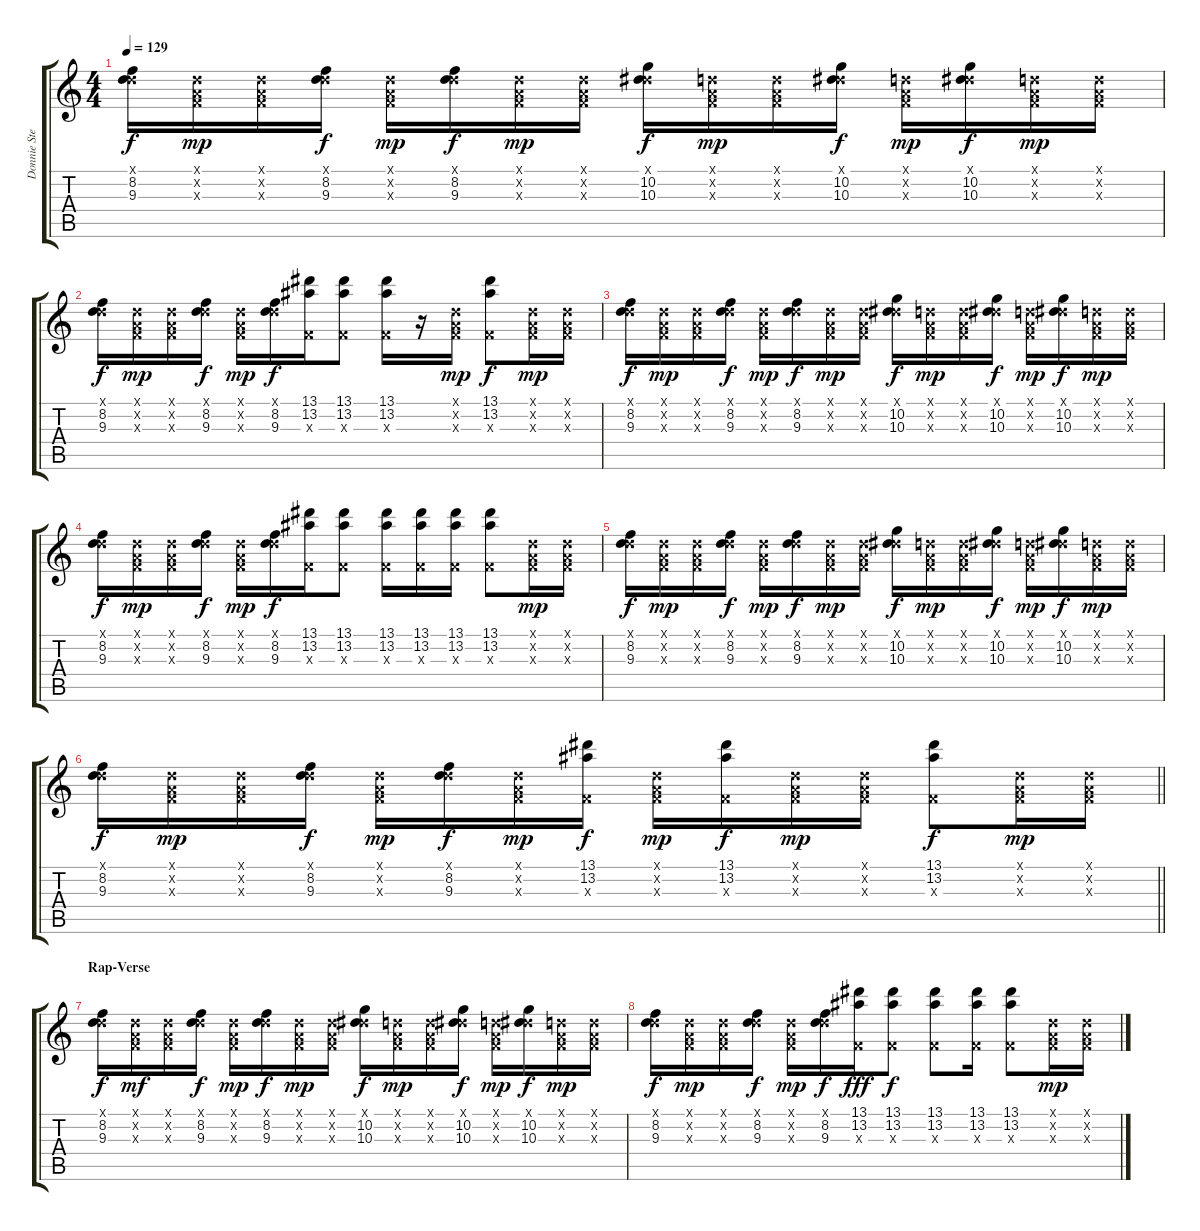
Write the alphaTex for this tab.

\track ("Donnie Steele" "Donnie Ste") {instrument distortionguitar}
\staff {score tabs}
\tuning (D4 A3 F3 C3 G2 C2) {hide}
\ts (4 4)
\tempo 129
\clef g2
\ks c
(0.1{x} 8.2 9.3).16{dy f} (0.1{x} 0.2{x} 0.3{x}).16{dy mp} (0.1{x} 0.2{x} 0.3{x}).16 (0.1{x} 8.2 9.3).16{dy f} (0.1{x} 0.2{x} 0.3{x}).16{dy mp} (0.1{x} 8.2 9.3).16{dy f} (0.1{x} 0.2{x} 0.3{x}).16{dy mp} (0.1{x} 0.2{x} 0.3{x}).16 (0.1{x} 10.2 10.3).16{dy f} (0.1{x} 0.2{x} 0.3{x}).16{dy mp} (0.1{x} 0.2{x} 0.3{x}).16 (0.1{x} 10.2 10.3).16{dy f} (0.1{x} 0.2{x} 0.3{x}).16{dy mp} (0.1{x} 10.2 10.3).16{dy f} (0.1{x} 0.2{x} 0.3{x}).16{dy mp} (0.1{x} 0.2{x} 0.3{x}).16 |
(0.1{x} 8.2 9.3).16{dy f} (0.1{x} 0.2{x} 0.3{x}).16{dy mp} (0.1{x} 0.2{x} 0.3{x}).16 (0.1{x} 8.2 9.3).16{dy f} (0.1{x} 0.2{x} 0.3{x}).16{dy mp} (0.1{x} 8.2 9.3).16{dy f} (13.1 13.2 0.3{x}).16 (13.1 13.2 0.3{x}).8 (13.1 13.2 0.3{x}).16 r.16 (0.1{x} 0.2{x} 0.3{x}).16{dy mp} (13.1 13.2 0.3{x}).8{dy f} (0.1{x} 0.2{x} 0.3{x}).16{dy mp} (0.1{x} 0.2{x} 0.3{x}).16 |
(0.1{x} 8.2 9.3).16{dy f} (0.1{x} 0.2{x} 0.3{x}).16{dy mp} (0.1{x} 0.2{x} 0.3{x}).16 (0.1{x} 8.2 9.3).16{dy f} (0.1{x} 0.2{x} 0.3{x}).16{dy mp} (0.1{x} 8.2 9.3).16{dy f} (0.1{x} 0.2{x} 0.3{x}).16{dy mp} (0.1{x} 0.2{x} 0.3{x}).16 (0.1{x} 10.2 10.3).16{dy f} (0.1{x} 0.2{x} 0.3{x}).16{dy mp} (0.1{x} 0.2{x} 0.3{x}).16 (0.1{x} 10.2 10.3).16{dy f} (0.1{x} 0.2{x} 0.3{x}).16{dy mp} (0.1{x} 10.2 10.3).16{dy f} (0.1{x} 0.2{x} 0.3{x}).16{dy mp} (0.1{x} 0.2{x} 0.3{x}).16 |
(0.1{x} 8.2 9.3).16{dy f} (0.1{x} 0.2{x} 0.3{x}).16{dy mp} (0.1{x} 0.2{x} 0.3{x}).16 (0.1{x} 8.2 9.3).16{dy f} (0.1{x} 0.2{x} 0.3{x}).16{dy mp} (0.1{x} 8.2 9.3).16{dy f} (13.1 13.2 0.3{x}).16 (13.1 13.2 0.3{x}).8 (13.1 13.2 0.3{x}).16 (13.1 13.2 0.3{x}).16 (13.1 13.2 0.3{x}).16 (13.1 13.2 0.3{x}).8 (0.1{x} 0.2{x} 0.3{x}).16{dy mp} (0.1{x} 0.2{x} 0.3{x}).16 |
(0.1{x} 8.2 9.3).16{dy f} (0.1{x} 0.2{x} 0.3{x}).16{dy mp} (0.1{x} 0.2{x} 0.3{x}).16 (0.1{x} 8.2 9.3).16{dy f} (0.1{x} 0.2{x} 0.3{x}).16{dy mp} (0.1{x} 8.2 9.3).16{dy f} (0.1{x} 0.2{x} 0.3{x}).16{dy mp} (0.1{x} 0.2{x} 0.3{x}).16 (0.1{x} 10.2 10.3).16{dy f} (0.1{x} 0.2{x} 0.3{x}).16{dy mp} (0.1{x} 0.2{x} 0.3{x}).16 (0.1{x} 10.2 10.3).16{dy f} (0.1{x} 0.2{x} 0.3{x}).16{dy mp} (0.1{x} 10.2 10.3).16{dy f} (0.1{x} 0.2{x} 0.3{x}).16{dy mp} (0.1{x} 0.2{x} 0.3{x}).16 |
\barLineRight lightlight
(0.1{x} 8.2 9.3).16{dy f} (0.1{x} 0.2{x} 0.3{x}).16{dy mp} (0.1{x} 0.2{x} 0.3{x}).16 (0.1{x} 8.2 9.3).16{dy f} (0.1{x} 0.2{x} 0.3{x}).16{dy mp} (0.1{x} 8.2 9.3).16{dy f} (0.1{x} 0.2{x} 0.3{x}).16{dy mp} (13.1 13.2 0.3{x}).16{dy f} (0.1{x} 0.2{x} 0.3{x}).16{dy mp} (13.1 13.2 0.3{x}).16{dy f} (0.1{x} 0.2{x} 0.3{x}).16{dy mp} (0.1{x} 0.2{x} 0.3{x}).16 (13.1 13.2 0.3{x}).8{dy f} (0.1{x} 0.2{x} 0.3{x}).16{dy mp} (0.1{x} 0.2{x} 0.3{x}).16 |
\section ("" "Rap-Verse")
(0.1{x} 8.2 9.3).16{dy f} (0.1{x} 0.2{x} 0.3{x}).16{dy mf} (0.1{x} 0.2{x} 0.3{x}).16 (0.1{x} 8.2 9.3).16{dy f} (0.1{x} 0.2{x} 0.3{x}).16{dy mp} (0.1{x} 8.2 9.3).16{dy f} (0.1{x} 0.2{x} 0.3{x}).16{dy mp} (0.1{x} 0.2{x} 0.3{x}).16 (0.1{x} 10.2 10.3).16{dy f} (0.1{x} 0.2{x} 0.3{x}).16{dy mp} (0.1{x} 0.2{x} 0.3{x}).16 (0.1{x} 10.2 10.3).16{dy f} (0.1{x} 0.2{x} 0.3{x}).16{dy mp} (0.1{x} 10.2 10.3).16{dy f} (0.1{x} 0.2{x} 0.3{x}).16{dy mp} (0.1{x} 0.2{x} 0.3{x}).16 |
(0.1{x} 8.2 9.3).16{dy f} (0.1{x} 0.2{x} 0.3{x}).16{dy mp} (0.1{x} 0.2{x} 0.3{x}).16 (0.1{x} 8.2 9.3).16{dy f} (0.1{x} 0.2{x} 0.3{x}).16{dy mp} (0.1{x} 8.2 9.3).16{dy f} (13.1 13.2 0.3{x}).16{dy fff} (13.1 13.2 0.3{x}).8{dy f} (13.1 13.2 0.3{x}).8 (13.1 13.2 0.3{x}).16 (13.1 13.2 0.3{x}).8 (0.1{x} 0.2{x} 0.3{x}).16{dy mp} (0.1{x} 0.2{x} 0.3{x}).16
